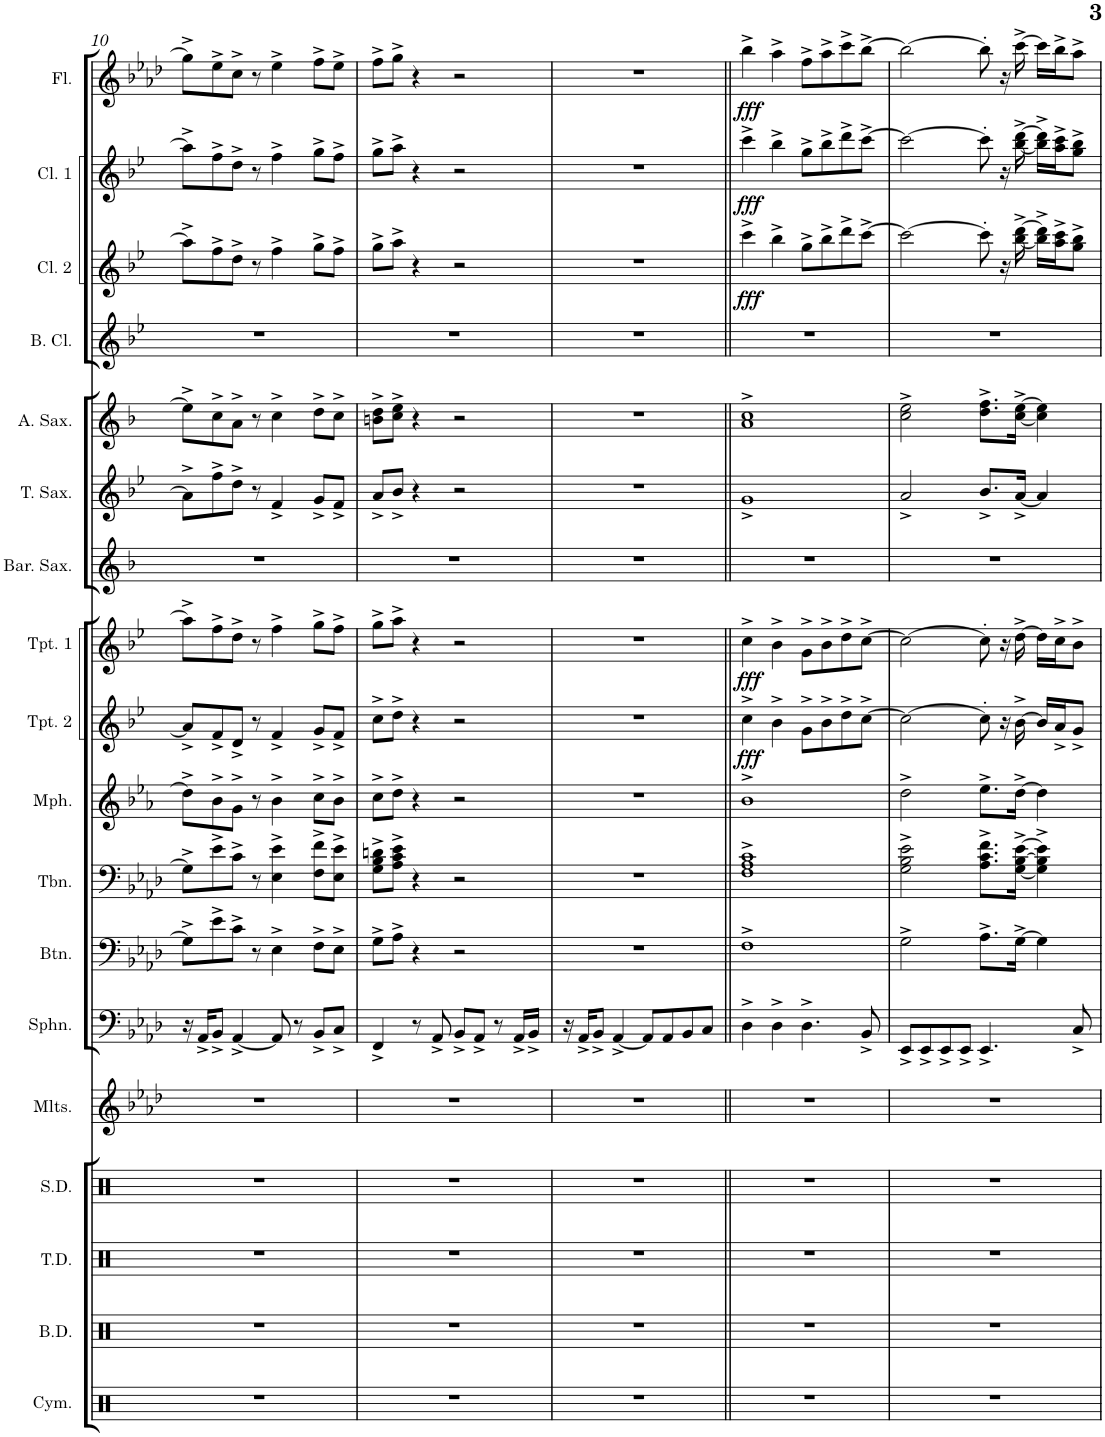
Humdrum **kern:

**kern	**kern	**kern	**kern	**kern	**kern	**kern	**kern	**kern	**kern	**dynam	**kern	**dynam	**kern	**kern	**kern	**kern	**kern	**dynam	**kern	**dynam	**kern	**dynam
*part18	*part17	*part16	*part15	*part14	*part13	*part12	*part11	*part10	*part9	*part9	*part8	*part8	*part7	*part6	*part5	*part4	*part3	*part3	*part2	*part2	*part1	*part1
*staff18	*staff17	*staff16	*staff15	*staff14	*staff13	*staff12	*staff11	*staff10	*staff9	*staff9	*staff8	*staff8	*staff7	*staff6	*staff5	*staff4	*staff3	*staff3	*staff2	*staff2	*staff1	*staff1
*I"Cymbals	*I"Bass Drums	*I"Tenor Drums	*I"Snare Drum	*I"Mallets	*I"Sousaphone	*I"Baritone	*I"Trombone	*I"Mellophone	*I"Trumpet 2	*	*I"Trumpet 1	*	*I"Baritone Sax	*I"Tenor Sax	*I"Alto Sax	*I"Bass Clarinet	*I"Clarinet 2	*	*I"Clarinet 1	*	*I"Flute	*
*I'Cym.	*I'B.D.	*I'T.D.	*I'S.D.	*I'Mlts.	*I'Sphn.	*I'Btn.	*I'Tbn.	*I'Mph.	*I'Tpt. 2	*	*I'Tpt. 1	*	*I'Bar. Sax.	*I'T. Sax.	*I'A. Sax.	*I'B. Cl.	*I'Cl. 2	*	*I'Cl. 1	*	*I'Fl.	*
!!LO:PB:g=z
*clefX	*clefX	*clefX	*clefX	*clefG2	*clefF4	*clefF4	*clefF4	*clefG2	*clefG2	*	*clefG2	*	*clefG2	*clefG2	*clefG2	*clefG2	*clefG2	*	*clefG2	*	*clefG2	*
*	*	*	*	*Trd-7c-12	*	*Trd4c7	*	*Trd4c7	*Trd1c2	*	*Trd1c2	*	*Trd12c21	*Trd8c14	*Trd5c9	*Trd8c14	*Trd1c2	*	*Trd1c2	*	*	*
*k[]	*k[]	*k[]	*k[]	*k[b-e-a-d-]	*k[b-e-a-d-]	*k[b-e-a-d-]	*k[b-e-a-d-]	*k[b-e-a-]	*k[b-e-]	*	*k[b-e-]	*	*k[b-]	*k[b-e-]	*k[b-]	*k[b-e-]	*k[b-e-]	*	*k[b-e-]	*	*k[b-e-a-d-]	*
*M4/4	*M4/4	*M4/4	*M4/4	*M4/4	*M4/4	*M4/4	*M4/4	*M4/4	*M4/4	*	*M4/4	*	*M4/4	*M4/4	*M4/4	*M4/4	*M4/4	*	*M4/4	*	*M4/4	*
=10	=10	=10	=10	=10	=10	=10	=10	=10	=10	=10	=10	=10	=10	=10	=10	=10	=10	=10	=10	=10	=10	=10
1r	1r	1r	1r	1r	16r	8G^\L]	8G^\L]	8dd^\L]	8a^/L]	.	8aa^\L]	.	1r	8a^\L]	8ee^\L]	1r	8aa^\L]	.	8aa^\L]	.	8gg^\L]	.
.	.	.	.	.	16AA-^/KL	.	.	.	.	.	.	.	.	.	.	.	.	.	.	.	.	.
.	.	.	.	.	8BB-^/J	8e-^\	8e-^\	8b-^\	8f^/	.	8ff^\	.	.	8ff^\	8cc^\	.	8ff^\	.	8ff^\	.	8ee-^\	.
.	.	.	.	.	[4AA-^/	8c^\J	8c^\J	8g^\J	8d^/J	.	8dd^\J	.	.	8dd^\J	8a^\J	.	8dd^\J	.	8dd^\J	.	8cc^\J	.
.	.	.	.	.	.	8r	8r	8r	8r	.	8r	.	.	8r	8r	.	8r	.	8r	.	8r	.
.	.	.	.	.	8AA-/]	4E-^\	4E-\^ 4e-\^	4b-^\	4f^/	.	4ff^\	.	.	4f^/	4cc^\	.	4ff^\	.	4ff^\	.	4ee-^\	.
.	.	.	.	.	8r	.	.	.	.	.	.	.	.	.	.	.	.	.	.	.	.	.
.	.	.	.	.	8BB-^/L	8F^\L	8F\^ 8f\^L	8cc^\L	8g^/L	.	8gg^\L	.	.	8g^/L	8dd^\L	.	8gg^\L	.	8gg^\L	.	8ff^\L	.
.	.	.	.	.	8C^/J	8E-^\J	8E-\^ 8e-\^J	8b-^\J	8f^/J	.	8ff^\J	.	.	8f^/J	8cc^\J	.	8ff^\J	.	8ff^\J	.	8ee-^\J	.
=11	=11	=11	=11	=11	=11	=11	=11	=11	=11	=11	=11	=11	=11	=11	=11	=11	=11	=11	=11	=11	=11	=11
1r	1r	1r	1r	1r	4FF^/	8G^\L	8G\^ 8B-\^ 8dn\^L	8cc^\L	8cc^\L	.	8gg^\L	.	1r	8a^/L	8bn\^ 8dd\^L	1r	8gg^\L	.	8gg^\L	.	8ff^\L	.
.	.	.	.	.	.	8A-^\J	8A-\^ 8c\^ 8e-\^J	8dd^\J	8dd^\J	.	8aa^\J	.	.	8b-^/J	8cc\^ 8ee\^J	.	8aa^\J	.	8aa^\J	.	8gg^\J	.
.	.	.	.	.	8r	4r	4r	4r	4r	.	4r	.	.	4r	4r	.	4r	.	4r	.	4r	.
.	.	.	.	.	8AA-^/	.	.	.	.	.	.	.	.	.	.	.	.	.	.	.	.	.
.	.	.	.	.	8BB-^/L	2r	2r	2r	2r	.	2r	.	.	2r	2r	.	2r	.	2r	.	2r	.
.	.	.	.	.	8AA-^/J	.	.	.	.	.	.	.	.	.	.	.	.	.	.	.	.	.
.	.	.	.	.	8r	.	.	.	.	.	.	.	.	.	.	.	.	.	.	.	.	.
.	.	.	.	.	16AA-^/LL	.	.	.	.	.	.	.	.	.	.	.	.	.	.	.	.	.
.	.	.	.	.	16BB-^/JJ	.	.	.	.	.	.	.	.	.	.	.	.	.	.	.	.	.
=12	=12	=12	=12	=12	=12	=12	=12	=12	=12	=12	=12	=12	=12	=12	=12	=12	=12	=12	=12	=12	=12	=12
1r	1r	1r	1r	1r	16r	1r	1r	1r	1r	.	1r	.	1r	1r	1r	1r	1r	.	1r	.	1r	.
.	.	.	.	.	16AA-^/KL	.	.	.	.	.	.	.	.	.	.	.	.	.	.	.	.	.
.	.	.	.	.	8BB-^/J	.	.	.	.	.	.	.	.	.	.	.	.	.	.	.	.	.
.	.	.	.	.	[4AA-^/	.	.	.	.	.	.	.	.	.	.	.	.	.	.	.	.	.
.	.	.	.	.	8AA-/L]	.	.	.	.	.	.	.	.	.	.	.	.	.	.	.	.	.
.	.	.	.	.	8AA-/	.	.	.	.	.	.	.	.	.	.	.	.	.	.	.	.	.
.	.	.	.	.	8BB-/	.	.	.	.	.	.	.	.	.	.	.	.	.	.	.	.	.
.	.	.	.	.	8C/J	.	.	.	.	.	.	.	.	.	.	.	.	.	.	.	.	.
=13||	=13||	=13||	=13||	=13||	=13||	=13||	=13||	=13||	=13||	=13||	=13||	=13||	=13||	=13||	=13||	=13||	=13||	=13||	=13||	=13||	=13||	=13||
!	!	!	!	!	!	!	!	!	!	!LO:DY:b	!	!LO:DY:b	!	!	!	!	!	!LO:DY:b	!	!LO:DY:b	!	!LO:DY:b
1r	1r	1r	1r	1r	4D-^\	1F^	1F^ 1A-^ 1c^	1b-^	4cc^\	fff	4cc^\	fff	1r	1g^	1a^ 1cc^	1r	4ccc^\	fff	4ccc^\	fff	4bb-^\	fff
.	.	.	.	.	4D-^\	.	.	.	4b-^\	.	4b-^\	.	.	.	.	.	4bb-^\	.	4bb-^\	.	4aa-^\	.
.	.	.	.	.	4.D-^\	.	.	.	8g^\L	.	8g^\L	.	.	.	.	.	8gg^\L	.	8gg^\L	.	8ff^\L	.
.	.	.	.	.	.	.	.	.	8b-^\	.	8b-^\	.	.	.	.	.	8bb-^\	.	8bb-^\	.	8aa-^\	.
.	.	.	.	.	.	.	.	.	8dd^\	.	8dd^\	.	.	.	.	.	8ddd^\	.	8ddd^\	.	8ccc^\	.
.	.	.	.	.	8BB-^/	.	.	.	[8cc^\J	.	[8cc^\J	.	.	.	.	.	[8ccc^\J	.	[8ccc^\J	.	[8bb-^\J	.
=14	=14	=14	=14	=14	=14	=14	=14	=14	=14	=14	=14	=14	=14	=14	=14	=14	=14	=14	=14	=14	=14	=14
1r	1r	1r	1r	1r	8EE-^/L	2G^\	2G\^ 2B-\^ 2e-\^	2dd^\	2cc\_	.	2cc\_	.	1r	2a^/	2cc\^ 2ee\^	1r	2ccc\_	.	2ccc\_	.	2bb-\_	.
.	.	.	.	.	8EE-^/	.	.	.	.	.	.	.	.	.	.	.	.	.	.	.	.	.
.	.	.	.	.	8EE-^/	.	.	.	.	.	.	.	.	.	.	.	.	.	.	.	.	.
.	.	.	.	.	8EE-^/J	.	.	.	.	.	.	.	.	.	.	.	.	.	.	.	.	.
.	.	.	.	.	4.EE-^/	8.A-^\L	8.A-\^ 8.c\^ 8.f\^L	8.ee-^\L	8cc'\]	.	8cc'\]	.	.	8.b-^/L	8.dd\^ 8.ff\^L	.	8ccc'\]	.	8ccc'\]	.	8bb-'\]	.
.	.	.	.	.	.	.	.	.	16r	.	16r	.	.	.	.	.	16r	.	16r	.	16r	.
.	.	.	.	.	.	[16G^\Jk	[16G\^ [16B-\^ [16e-\^Jk	[16dd^\Jk	[16b-^\	.	[16dd^\	.	.	[16a^/Jk	[16cc\^ [16ee\^Jk	.	[16bb-\^ [16ddd\^	.	[16bb-\^ [16ddd\^	.	[16ccc^\	.
.	.	.	.	.	.	4G\]	4G\]^ 4B-\]^ 4e-\]^	4dd\]	16b-/LL]	.	16dd\LL]	.	.	4a/]	4cc\] 4ee\]	.	16bb-\]^ 16ddd\]^LL	.	16bb-\]^ 16ddd\]^LL	.	16ccc\LL]	.
.	.	.	.	.	.	.	.	.	16a^/J	.	16cc^\J	.	.	.	.	.	16aa\^ 16ccc\^J	.	16aa\^ 16ccc\^J	.	16bb-^\J	.
.	.	.	.	.	8C^/	.	.	.	8g^/J	.	8b-^\J	.	.	.	.	.	8gg\^ 8bb-\^J	.	8gg\^ 8bb-\^J	.	8aa-^\J	.
=	=	=	=	=	=	=	=	=	=	=	=	=	=	=	=	=	=	=	=	=	=	=
*-	*-	*-	*-	*-	*-	*-	*-	*-	*-	*-	*-	*-	*-	*-	*-	*-	*-	*-	*-	*-	*-	*-
